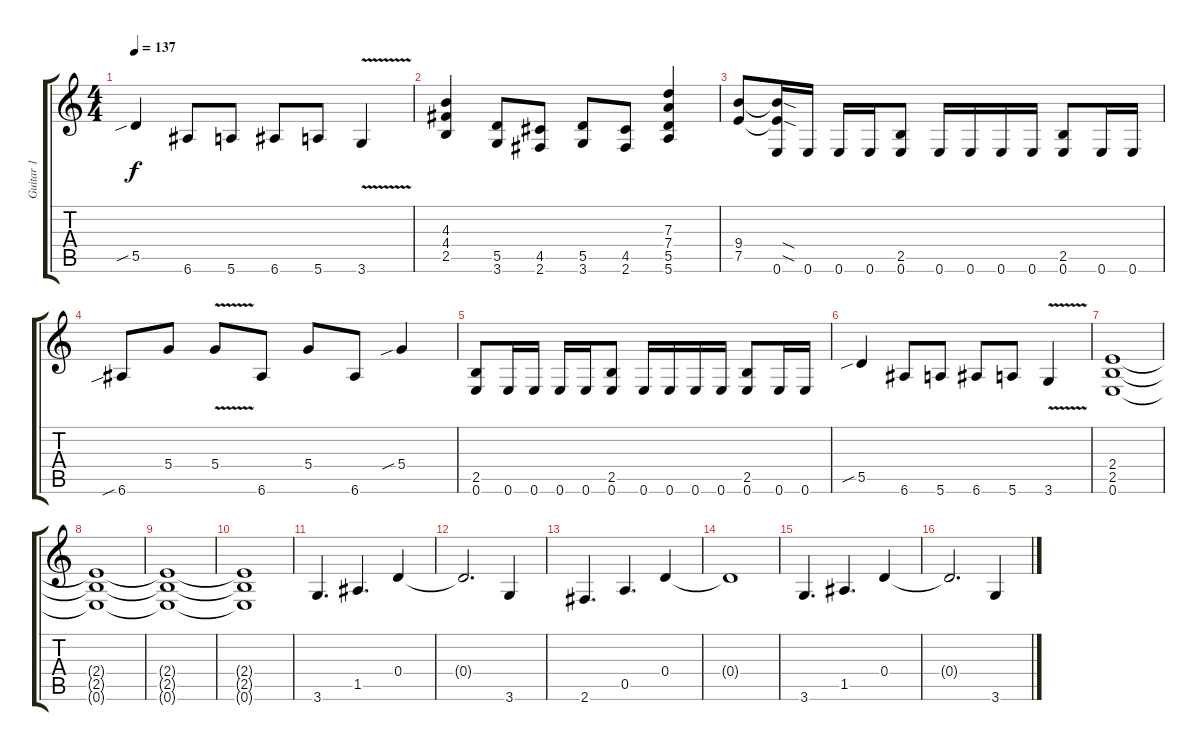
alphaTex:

\track ("Guitar 1" "Guitar 1") {instrument distortionguitar}
\staff {score tabs}
\tuning (E4 B3 G3 D3 A2 E2) {hide}
\ts (4 4)
\tempo 137
\clef g2
\ks c
5.5{sib}.4{dy f} 6.6.8 5.6.8 6.6.8 5.6.8 3.6{v}.4 |
(4.3 4.4 2.5).4 (5.5 3.6).8 (4.5 2.6).8 (5.5 3.6).8 (4.5 2.6).8 (7.3 7.4 5.5 5.6).4 |
(9.4 7.5).8 (9.4{sod t} 7.5{sod t} 0.6).16 0.6.16 0.6.16 0.6.16 (2.5 0.6).8 0.6.16 0.6.16 0.6.16 0.6.16 (2.5 0.6).8 0.6.16 0.6.16 |
6.6{sib}.8 5.4.8 5.4{v}.8 6.6.8 5.4.8 6.6.8 5.4{sib}.4 |
(2.5 0.6).8 0.6.16 0.6.16 0.6.16 0.6.16 (2.5 0.6).8 0.6.16 0.6.16 0.6.16 0.6.16 (2.5 0.6).8 0.6.16 0.6.16 |
5.5{sib}.4 6.6.8 5.6.8 6.6.8 5.6.8 3.6{v}.4 |
(2.4 2.5 0.6).1 |
(2.4{t} 2.5{t} 0.6{t}).1 |
(2.4{t} 2.5{t} 0.6{t}).1{volume 7} |
(2.4{t} 2.5{t} 0.6{t}).1 |
3.6.4{d volume 13 instrument electricguitarclean} 1.5.4{d} 0.4.4 |
0.4{t}.2{d} 3.6.4 |
2.6.4{d} 0.5.4{d} 0.4.4 |
0.4{t}.1 |
3.6.4{d} 1.5.4{d} 0.4.4 |
0.4{t}.2{d} 3.6.4
